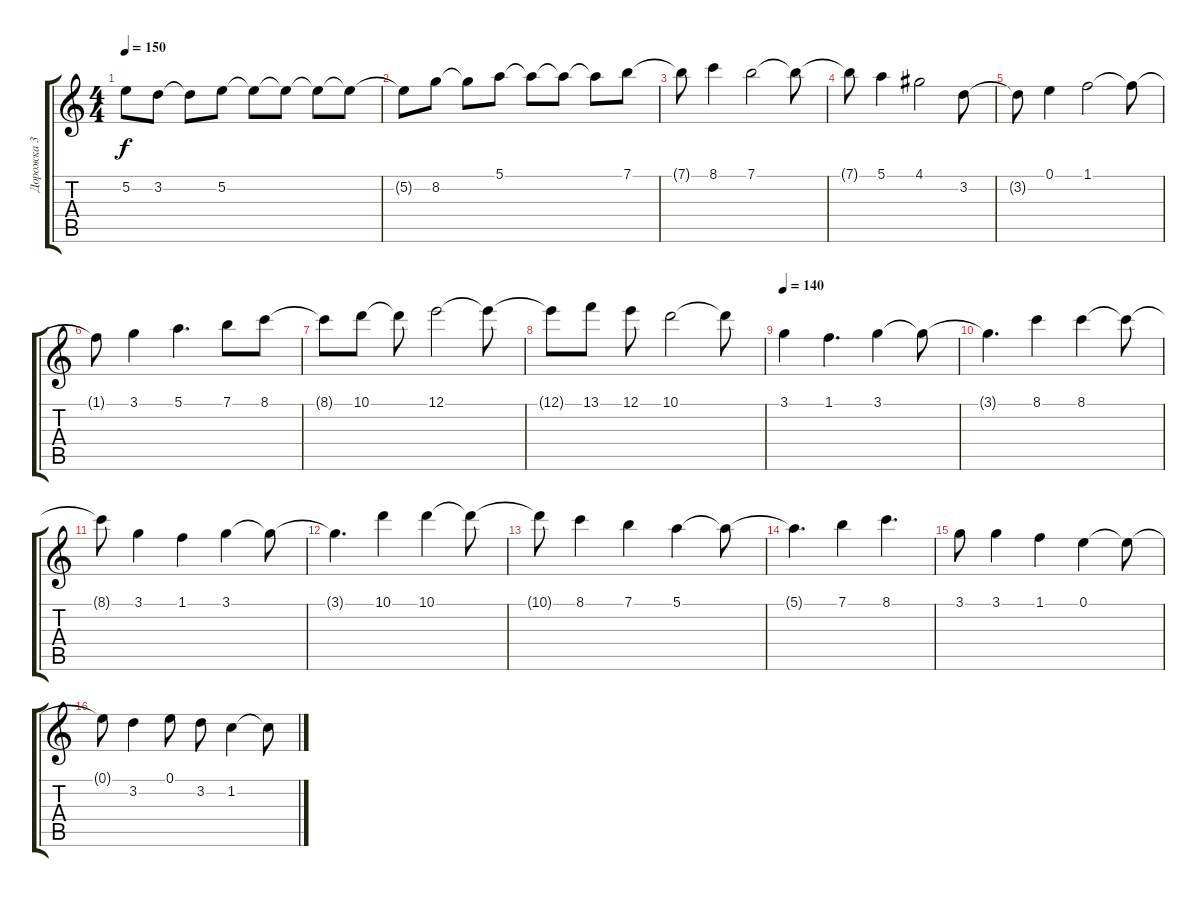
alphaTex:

\track ("Дорожка 3" "Дорожка 3") {instrument acousticguitarsteel}
\staff {score tabs}
\tuning (E4 B3 G3 D3 A2 E2) {hide}
\ts (4 4)
\tempo 150
\clef g2
\ks c
5.2{t}.8{dy f} 3.2.8 3.2{t}.8 5.2.8 5.2{t}.8 5.2{t}.8 5.2{t}.8 5.2{t}.8 |
5.2{t}.8 8.2.8 8.2{t}.8 5.1.8 5.1{t}.8 5.1{t}.8 5.1{t}.8 7.1.8 |
7.1{t}.8 8.1.4 7.1.2 7.1{t}.8 |
7.1{t}.8 5.1.4 4.1.2 3.2.8 |
3.2{t}.8 0.1.4 1.1.2 1.1{t}.8 |
1.1{t}.8 3.1.4 5.1.4{d} 7.1.8 8.1.8 |
8.1{t}.8 10.1.8 10.1{t}.8 12.1.2 12.1{t}.8 |
12.1{t}.8 13.1.8 12.1.8 10.1.2 10.1{t}.8 |
\tempo 140
3.1.4 1.1.4{d} 3.1.4 3.1{t}.8 |
3.1{t}.4{d} 8.1.4 8.1.4 8.1{t}.8 |
8.1{t}.8 3.1.4 1.1.4 3.1.4 3.1{t}.8 |
3.1{t}.4{d} 10.1.4 10.1.4 10.1{t}.8 |
10.1{t}.8 8.1.4 7.1.4 5.1.4 5.1{t}.8 |
5.1{t}.4{d} 7.1.4 8.1.4{d} |
3.1.8 3.1.4 1.1.4 0.1.4 0.1{t}.8 |
0.1{t}.8 3.2.4 0.1.8 3.2.8 1.2.4 1.2{t}.8
